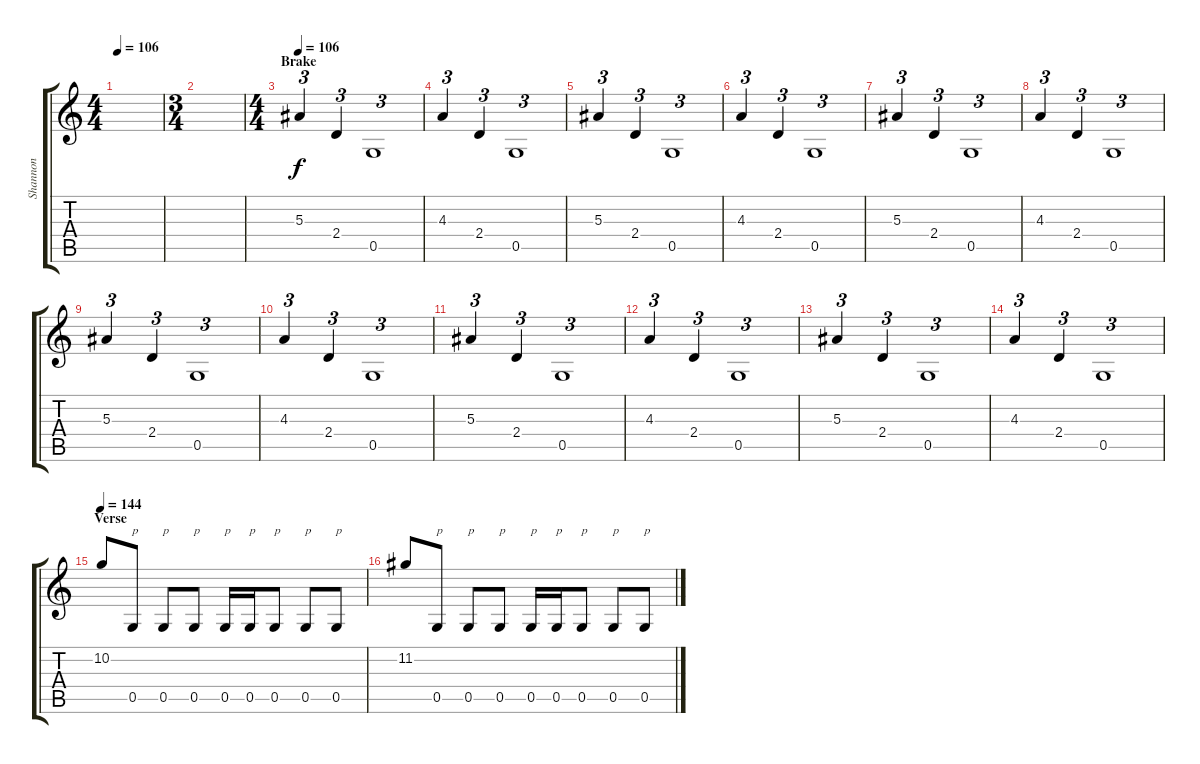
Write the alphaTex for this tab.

\track ("Shannon" "Shannon") {instrument distortionguitar}
\staff {score tabs}
\tuning (D4 A3 F3 C3 G2 D2) {hide}
\ts (4 4)
\tempo 106
\clef g2
\ks c
|
\ts (3 4)
|
\ts (4 4)
\section ("" "Brake")
\tempo 106
5.3.4{tu (3 2) instrument electricguitarjazz} 2.4.4{tu (3 2)} 0.5.1{tu (3 2)} |
4.3.4{tu (3 2)} 2.4.4{tu (3 2)} 0.5.1{tu (3 2)} |
5.3.4{tu (3 2)} 2.4.4{tu (3 2)} 0.5.1{tu (3 2)} |
4.3.4{tu (3 2)} 2.4.4{tu (3 2)} 0.5.1{tu (3 2)} |
5.3.4{tu (3 2)} 2.4.4{tu (3 2)} 0.5.1{tu (3 2)} |
4.3.4{tu (3 2)} 2.4.4{tu (3 2)} 0.5.1{tu (3 2)} |
5.3.4{tu (3 2)} 2.4.4{tu (3 2)} 0.5.1{tu (3 2)} |
4.3.4{tu (3 2)} 2.4.4{tu (3 2)} 0.5.1{tu (3 2)} |
5.3.4{tu (3 2)} 2.4.4{tu (3 2)} 0.5.1{tu (3 2)} |
4.3.4{tu (3 2)} 2.4.4{tu (3 2)} 0.5.1{tu (3 2)} |
5.3.4{tu (3 2)} 2.4.4{tu (3 2)} 0.5.1{tu (3 2)} |
4.3.4{tu (3 2)} 2.4.4{tu (3 2)} 0.5.1{tu (3 2)} |
\section ("" "Verse")
\tempo 144
10.2.8{instrument distortionguitar} 0.5.8{txt "p"} 0.5.8{txt "p"} 0.5.8{txt "p"} 0.5.16{txt "p"} 0.5.16{txt "p"} 0.5.8{txt "p"} 0.5.8{txt "p"} 0.5.8{txt "p"} |
11.2.8 0.5.8{txt "p"} 0.5.8{txt "p"} 0.5.8{txt "p"} 0.5.16{txt "p"} 0.5.16{txt "p"} 0.5.8{txt "p"} 0.5.8{txt "p"} 0.5.8{txt "p"}
